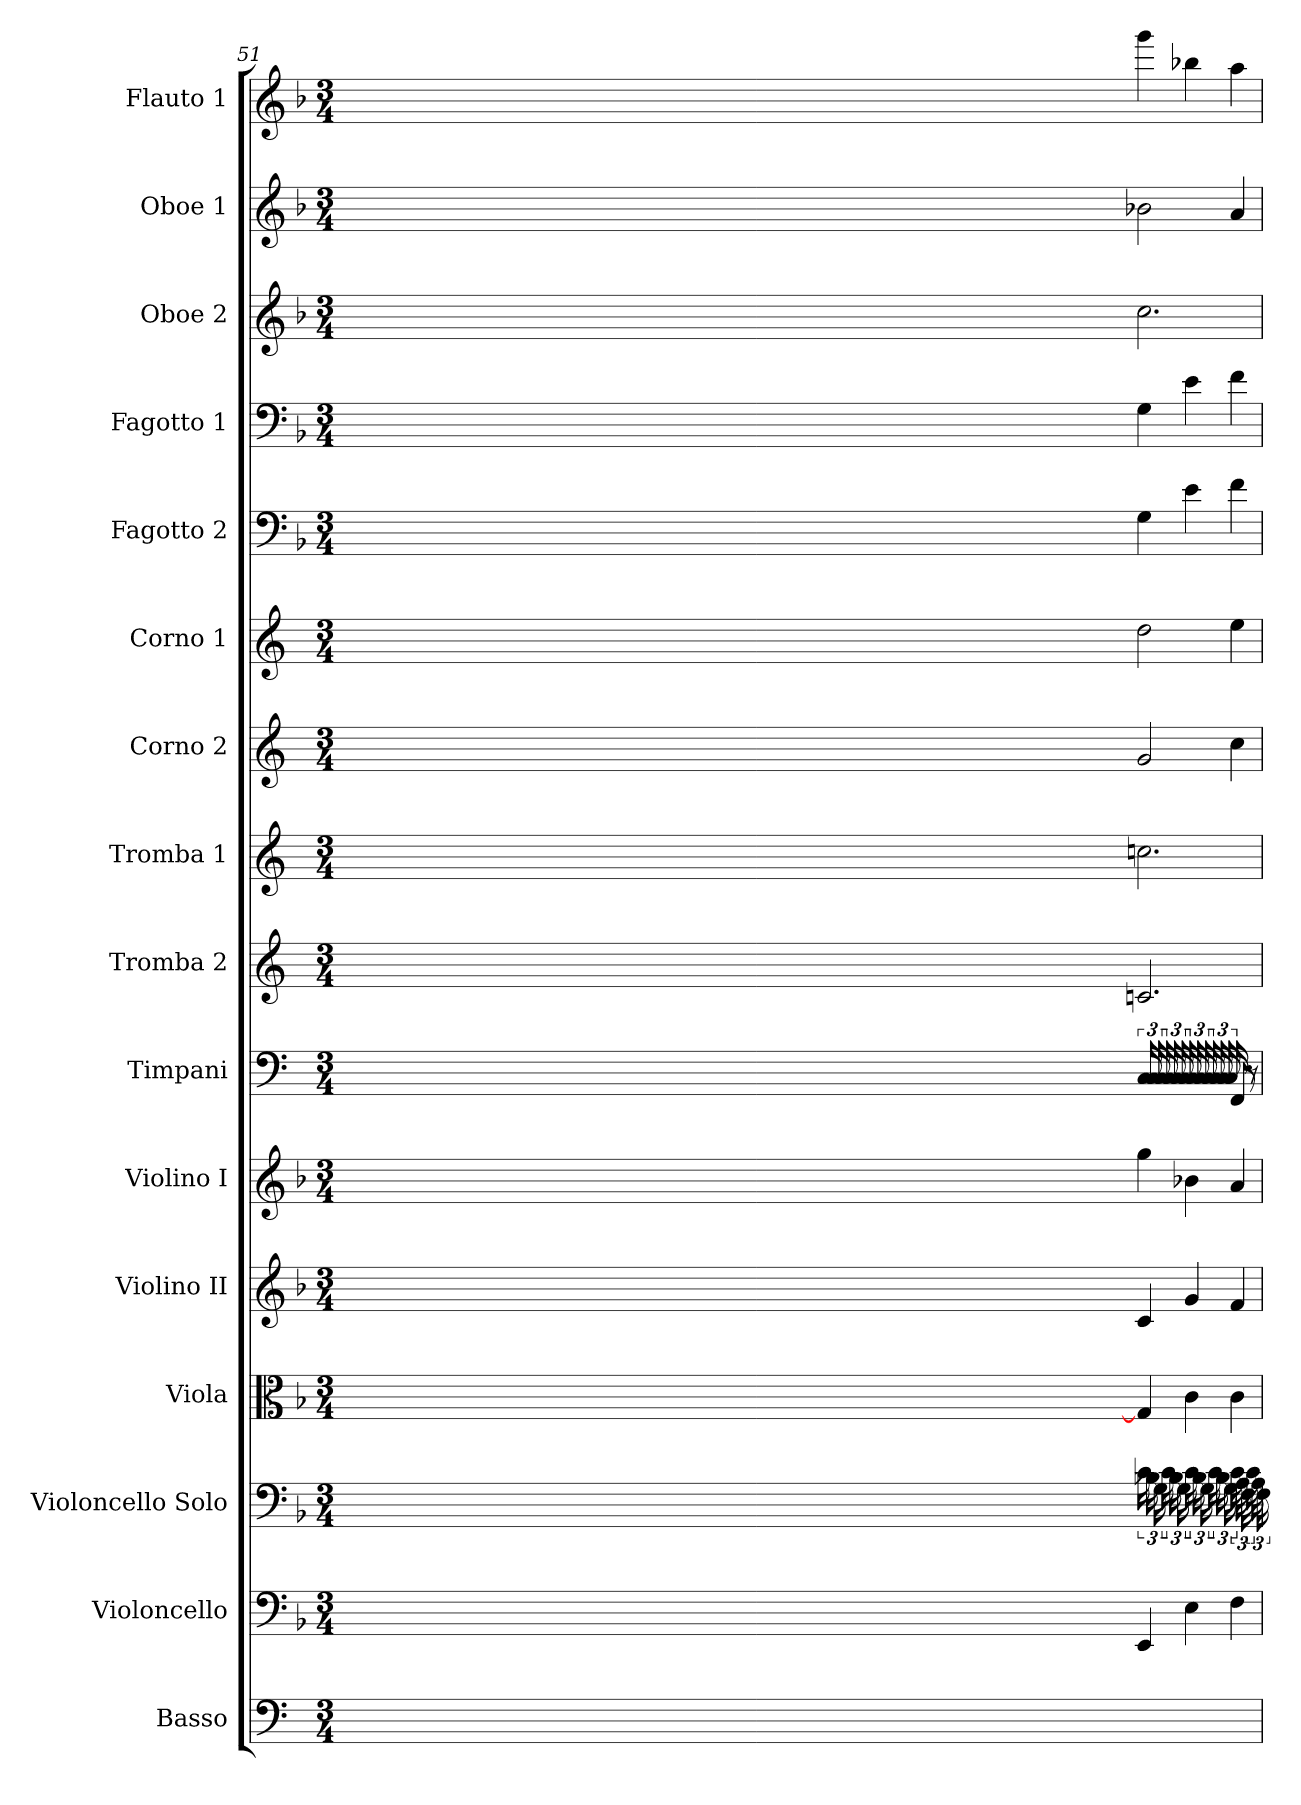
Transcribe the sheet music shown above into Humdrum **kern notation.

**kern	**kern	**kern	**kern	**kern	**kern	**kern	**kern	**kern	**kern	**kern	**kern	**kern	**kern	**kern	**kern
*part16	*part15	*part14	*part13	*part12	*part11	*part10	*part9	*part8	*part7	*part6	*part5	*part4	*part3	*part2	*part1
*staff16	*staff15	*staff14	*staff13	*staff12	*staff11	*staff10	*staff9	*staff8	*staff7	*staff6	*staff5	*staff4	*staff3	*staff2	*staff1
*I"Basso	*I"Violoncello	*I"Violoncello Solo	*I"Viola	*I"Violino II	*I"Violino I	*I"Timpani	*I"Tromba 2	*I"Tromba 1	*I"Corno 2	*I"Corno 1	*I"Fagotto 2	*I"Fagotto 1	*I"Oboe 2	*I"Oboe 1	*I"Flauto 1
*	*I'Vc	*I'Vc	*I'Vla	*I'Vln	*I'Vln	*	*	*	*	*	*	*	*I'Ob	*I'Ob	*I'Fl
*clefF4	*clefF4	*clefF4	*clefC3	*clefG2	*clefG2	*clefF4	*clefG2	*clefG2	*clefG2	*clefG2	*clefF4	*clefF4	*clefG2	*clefG2	*clefG2
*ITrd7c12	*	*	*	*	*	*	*ITrd1c2	*ITrd1c2	*ITrd4c7	*ITrd4c7	*	*	*	*	*
*	*k[b-]	*k[b-]	*k[b-]	*k[b-]	*k[b-]	*	*	*	*	*	*k[b-]	*k[b-]	*k[b-]	*k[b-]	*k[b-]
*M3/4	*M3/4	*M3/4	*M3/4	*M3/4	*M3/4	*M3/4	*M3/4	*M3/4	*M3/4	*M3/4	*M3/4	*M3/4	*M3/4	*M3/4	*M3/4
=51	=51	=51	=51	=51	=51	=51	=51	=51	=51	=51	=51	=51	=51	=51	=51
1ryy	1ryy	1ryy	1ryy	1ryy	1ryy	1ryy	1ryy	1ryy	1ryy	1ryy	1ryy	1ryy	1ryy	1ryy	1ryy
1ryy	1ryy	1ryy	1ryy	1ryy	1ryy	1ryy	1ryy	1ryy	1ryy	1ryy	1ryy	1ryy	1ryy	1ryy	1ryy
1ryy	1ryy	1ryy	1ryy	1ryy	1ryy	1ryy	1ryy	1ryy	1ryy	1ryy	1ryy	1ryy	1ryy	1ryy	1ryy
1ryy	1ryy	1ryy	1ryy	1ryy	1ryy	1ryy	1ryy	1ryy	1ryy	1ryy	1ryy	1ryy	1ryy	1ryy	1ryy
1ryy	1ryy	1ryy	1ryy	1ryy	1ryy	1ryy	1ryy	1ryy	1ryy	1ryy	1ryy	1ryy	1ryy	1ryy	1ryy
1ryy	1ryy	1ryy	1ryy	1ryy	1ryy	1ryy	1ryy	1ryy	1ryy	1ryy	1ryy	1ryy	1ryy	1ryy	1ryy
1ryy	1ryy	1ryy	1ryy	1ryy	1ryy	1ryy	1ryy	1ryy	1ryy	1ryy	1ryy	1ryy	1ryy	1ryy	1ryy
1ryy	1ryy	1ryy	1ryy	1ryy	1ryy	1ryy	1ryy	1ryy	1ryy	1ryy	1ryy	1ryy	1ryy	1ryy	1ryy
1ryy	1ryy	1ryy	1ryy	1ryy	1ryy	1ryy	1ryy	1ryy	1ryy	1ryy	1ryy	1ryy	1ryy	1ryy	1ryy
1ryy	1ryy	1ryy	1ryy	1ryy	1ryy	1ryy	1ryy	1ryy	1ryy	1ryy	1ryy	1ryy	1ryy	1ryy	1ryy
1ryy	1ryy	1ryy	1ryy	1ryy	1ryy	1ryy	1ryy	1ryy	1ryy	1ryy	1ryy	1ryy	1ryy	1ryy	1ryy
1ryy	1ryy	1ryy	1ryy	1ryy	1ryy	1ryy	1ryy	1ryy	1ryy	1ryy	1ryy	1ryy	1ryy	1ryy	1ryy
1ryy	1ryy	1ryy	1ryy	1ryy	1ryy	1ryy	1ryy	1ryy	1ryy	1ryy	1ryy	1ryy	1ryy	1ryy	1ryy
1ryy	1ryy	1ryy	1ryy	1ryy	1ryy	1ryy	1ryy	1ryy	1ryy	1ryy	1ryy	1ryy	1ryy	1ryy	1ryy
1ryy	1ryy	1ryy	1ryy	1ryy	1ryy	1ryy	1ryy	1ryy	1ryy	1ryy	1ryy	1ryy	1ryy	1ryy	1ryy
1ryy	1ryy	1ryy	1ryy	1ryy	1ryy	1ryy	1ryy	1ryy	1ryy	1ryy	1ryy	1ryy	1ryy	1ryy	1ryy
1ryy	1ryy	1ryy	1ryy	1ryy	1ryy	1ryy	1ryy	1ryy	1ryy	1ryy	1ryy	1ryy	1ryy	1ryy	1ryy
1ryy	1ryy	1ryy	1ryy	1ryy	1ryy	1ryy	1ryy	1ryy	1ryy	1ryy	1ryy	1ryy	1ryy	1ryy	1ryy
1ryy	1ryy	1ryy	1ryy	1ryy	1ryy	1ryy	1ryy	1ryy	1ryy	1ryy	1ryy	1ryy	1ryy	1ryy	1ryy
1ryy	1ryy	1ryy	1ryy	1ryy	1ryy	1ryy	1ryy	1ryy	1ryy	1ryy	1ryy	1ryy	1ryy	1ryy	1ryy
1ryy	1ryy	1ryy	1ryy	1ryy	1ryy	1ryy	1ryy	1ryy	1ryy	1ryy	1ryy	1ryy	1ryy	1ryy	1ryy
1ryy	1ryy	1ryy	1ryy	1ryy	1ryy	1ryy	1ryy	1ryy	1ryy	1ryy	1ryy	1ryy	1ryy	1ryy	1ryy
1ryy	1ryy	1ryy	1ryy	1ryy	1ryy	1ryy	1ryy	1ryy	1ryy	1ryy	1ryy	1ryy	1ryy	1ryy	1ryy
1ryy	1ryy	1ryy	1ryy	1ryy	1ryy	1ryy	1ryy	1ryy	1ryy	1ryy	1ryy	1ryy	1ryy	1ryy	1ryy
1ryy	1ryy	1ryy	1ryy	1ryy	1ryy	1ryy	1ryy	1ryy	1ryy	1ryy	1ryy	1ryy	1ryy	1ryy	1ryy
1ryy	1ryy	1ryy	1ryy	1ryy	1ryy	1ryy	1ryy	1ryy	1ryy	1ryy	1ryy	1ryy	1ryy	1ryy	1ryy
1ryy	1ryy	1ryy	1ryy	1ryy	1ryy	1ryy	1ryy	1ryy	1ryy	1ryy	1ryy	1ryy	1ryy	1ryy	1ryy
1ryy	1ryy	1ryy	1ryy	1ryy	1ryy	1ryy	1ryy	1ryy	1ryy	1ryy	1ryy	1ryy	1ryy	1ryy	1ryy
1ryy	1ryy	1ryy	1ryy	1ryy	1ryy	1ryy	1ryy	1ryy	1ryy	1ryy	1ryy	1ryy	1ryy	1ryy	1ryy
1ryy	1ryy	1ryy	1ryy	1ryy	1ryy	1ryy	1ryy	1ryy	1ryy	1ryy	1ryy	1ryy	1ryy	1ryy	1ryy
1ryy	1ryy	1ryy	1ryy	1ryy	1ryy	1ryy	1ryy	1ryy	1ryy	1ryy	1ryy	1ryy	1ryy	1ryy	1ryy
1ryy	1ryy	1ryy	1ryy	1ryy	1ryy	1ryy	1ryy	1ryy	1ryy	1ryy	1ryy	1ryy	1ryy	1ryy	1ryy
1ryy	1ryy	1ryy	1ryy	1ryy	1ryy	1ryy	1ryy	1ryy	1ryy	1ryy	1ryy	1ryy	1ryy	1ryy	1ryy
1ryy	1ryy	1ryy	1ryy	1ryy	1ryy	1ryy	1ryy	1ryy	1ryy	1ryy	1ryy	1ryy	1ryy	1ryy	1ryy
1ryy	1ryy	1ryy	1ryy	1ryy	1ryy	1ryy	1ryy	1ryy	1ryy	1ryy	1ryy	1ryy	1ryy	1ryy	1ryy
1ryy	1ryy	1ryy	1ryy	1ryy	1ryy	1ryy	1ryy	1ryy	1ryy	1ryy	1ryy	1ryy	1ryy	1ryy	1ryy
1ryy	1ryy	1ryy	1ryy	1ryy	1ryy	1ryy	1ryy	1ryy	1ryy	1ryy	1ryy	1ryy	1ryy	1ryy	1ryy
2.ryy	2.ryy	2.ryy	2.ryy	2.ryy	2.ryy	2.ryy	2.ryy	2.ryy	2.ryy	2.ryy	2.ryy	2.ryy	2.ryy	2.ryy	2.ryy
2.ryy	4EE	24c	4G]	4c	4gg	24C	2.B-	2.b-	2c	2g	4G	4G	2.cc	2b-X	4ggg
.	.	24B-X	.	.	.	24C	.	.	.	.	.	.	.	.	.
.	.	24G	.	.	.	24C	.	.	.	.	.	.	.	.	.
.	.	24c	.	.	.	24C	.	.	.	.	.	.	.	.	.
.	.	24B-	.	.	.	24C	.	.	.	.	.	.	.	.	.
.	.	24G	.	.	.	24C	.	.	.	.	.	.	.	.	.
.	4E	24c	4c	4g	4b-X	24C	.	.	.	.	4e	4e	.	.	4bb-X
.	.	24B-	.	.	.	24C	.	.	.	.	.	.	.	.	.
.	.	24G	.	.	.	24C	.	.	.	.	.	.	.	.	.
.	.	24c	.	.	.	24C	.	.	.	.	.	.	.	.	.
.	.	24B-	.	.	.	24C	.	.	.	.	.	.	.	.	.
.	.	24G	.	.	.	24C	.	.	.	.	.	.	.	.	.
.	4F	24c	4c	4f	4a	8FF	.	.	4f	4a	4f	4f	.	4a	4aa
.	.	24A	.	.	.	.	.	.	.	.	.	.	.	.	.
.	.	24F	.	.	.	.	.	.	.	.	.	.	.	.	.
.	.	24c	.	.	.	8r	.	.	.	.	.	.	.	.	.
.	.	24A	.	.	.	.	.	.	.	.	.	.	.	.	.
.	.	24F	.	.	.	.	.	.	.	.	.	.	.	.	.
=	=	=	=	=	=	=	=	=	=	=	=	=	=	=	=
*-	*-	*-	*-	*-	*-	*-	*-	*-	*-	*-	*-	*-	*-	*-	*-
